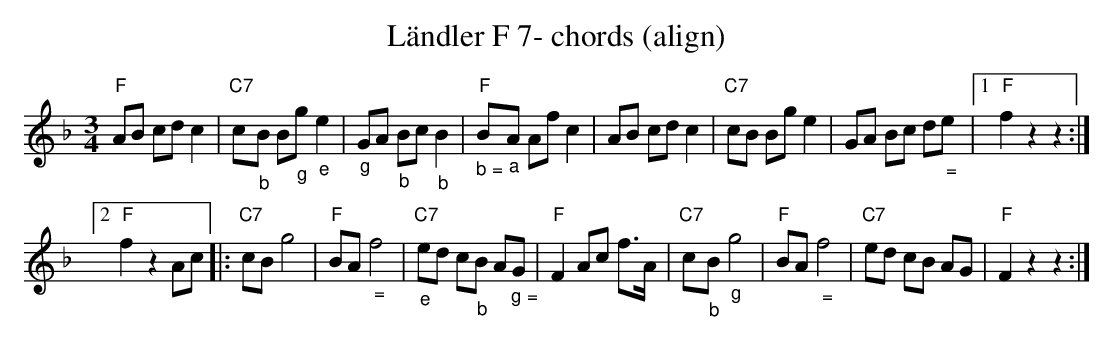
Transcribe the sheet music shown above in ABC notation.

X:1
T:L\"andler F 7- chords (align)
M:3/4
L:1/8
K:Fmaj%%MIDI gchordon
"F"AB cdc2 | "C7"c"_b"B B"_g"g"_e"e2 | "_g"GA "_b"Bc"_b"B2 | "F""_ b ="B"_a"A Afc2 | AB cdc2 | "C7"cB Bge2 | GA Bc d"_ ="e |1 "F"f2z2z2 :|2
 "F"f2z2Ac |: "C7"cBg4 | "F"BA"_ ="f4 | "C7""_e"ed c"_b"B A"_ g ="G | "F"F2Ac f>A | "C7"c"_b"B"_g"g4 | "F"BA "_ ="f4 | "C7"ed cB AG | "F"F2z2z2 :|
